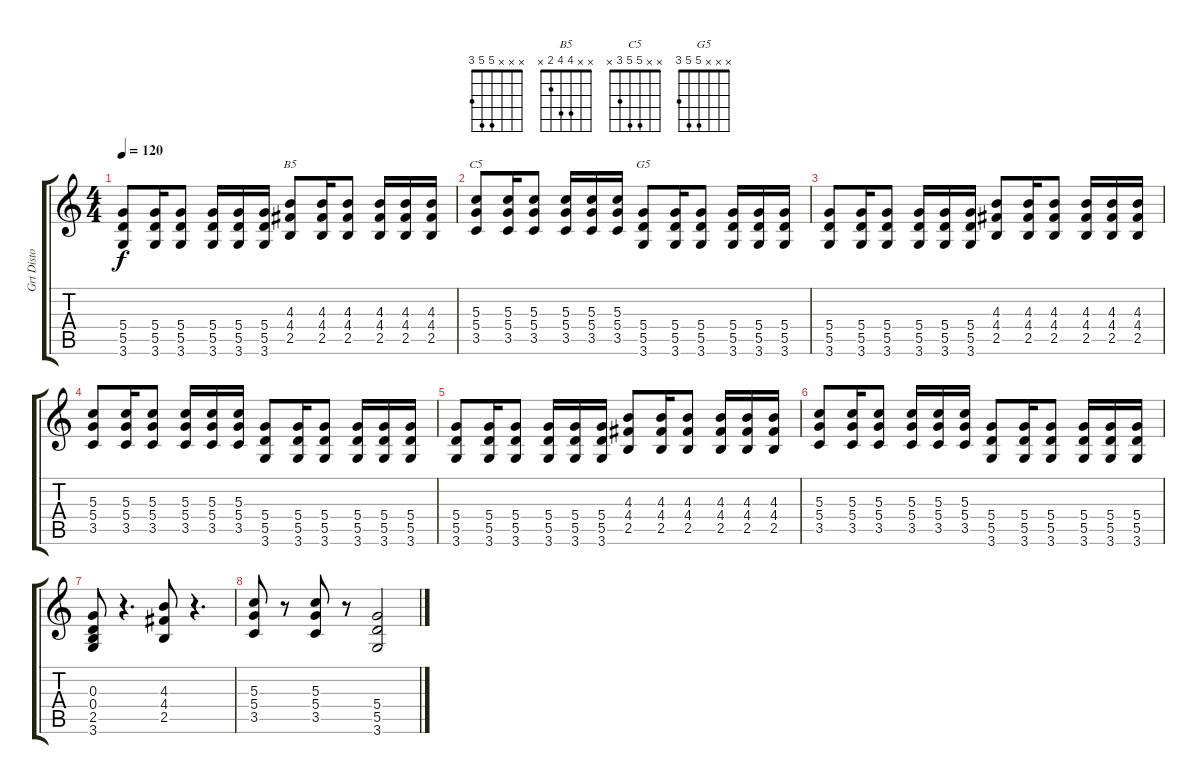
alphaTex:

\track ("Grt Disto" "Grt Disto") {instrument distortionguitar}
\staff {score tabs}
\tuning (E4 B3 G3 D3 A2 E2) {hide}
\chord (" " x x x 5 5 3)
\chord ("B5" x x 4 4 2 x)
\chord ("C5" x x 5 5 3 x)
\chord ("G5" x x x 5 5 3)
\ts (4 4)
\tempo 120
\clef g2
\ks c
(5.4 5.5 3.6).8{ch " " dy f} (5.4 5.5 3.6).16 (5.4 5.5 3.6).8 (5.4 5.5 3.6).16 (5.4 5.5 3.6).16 (5.4 5.5 3.6).16 (4.3 4.4 2.5).8{ch "B5"} (4.3 4.4 2.5).16 (4.3 4.4 2.5).8 (4.3 4.4 2.5).16 (4.3 4.4 2.5).16 (4.3 4.4 2.5).16 |
(5.3 5.4 3.5).8{ch "C5"} (5.3 5.4 3.5).16 (5.3 5.4 3.5).8 (5.3 5.4 3.5).16 (5.3 5.4 3.5).16 (5.3 5.4 3.5).16 (5.4 5.5 3.6).8{ch "G5"} (5.4 5.5 3.6).16 (5.4 5.5 3.6).8 (5.4 5.5 3.6).16 (5.4 5.5 3.6).16 (5.4 5.5 3.6).16 |
(5.4 5.5 3.6).8 (5.4 5.5 3.6).16 (5.4 5.5 3.6).8 (5.4 5.5 3.6).16 (5.4 5.5 3.6).16 (5.4 5.5 3.6).16 (4.3 4.4 2.5).8 (4.3 4.4 2.5).16 (4.3 4.4 2.5).8 (4.3 4.4 2.5).16 (4.3 4.4 2.5).16 (4.3 4.4 2.5).16 |
(5.3 5.4 3.5).8 (5.3 5.4 3.5).16 (5.3 5.4 3.5).8 (5.3 5.4 3.5).16 (5.3 5.4 3.5).16 (5.3 5.4 3.5).16 (5.4 5.5 3.6).8 (5.4 5.5 3.6).16 (5.4 5.5 3.6).8 (5.4 5.5 3.6).16 (5.4 5.5 3.6).16 (5.4 5.5 3.6).16 |
(5.4 5.5 3.6).8 (5.4 5.5 3.6).16 (5.4 5.5 3.6).8 (5.4 5.5 3.6).16 (5.4 5.5 3.6).16 (5.4 5.5 3.6).16 (4.3 4.4 2.5).8 (4.3 4.4 2.5).16 (4.3 4.4 2.5).8 (4.3 4.4 2.5).16 (4.3 4.4 2.5).16 (4.3 4.4 2.5).16 |
(5.3 5.4 3.5).8 (5.3 5.4 3.5).16 (5.3 5.4 3.5).8 (5.3 5.4 3.5).16 (5.3 5.4 3.5).16 (5.3 5.4 3.5).16 (5.4 5.5 3.6).8 (5.4 5.5 3.6).16 (5.4 5.5 3.6).8 (5.4 5.5 3.6).16 (5.4 5.5 3.6).16 (5.4 5.5 3.6).16 |
(0.3 0.4 2.5 3.6).8 r.4{d} (4.3 4.4 2.5).8 r.4{d} |
(5.3 5.4 3.5).8 r.8 (5.3 5.4 3.5).8 r.8 (5.4 5.5 3.6).2
